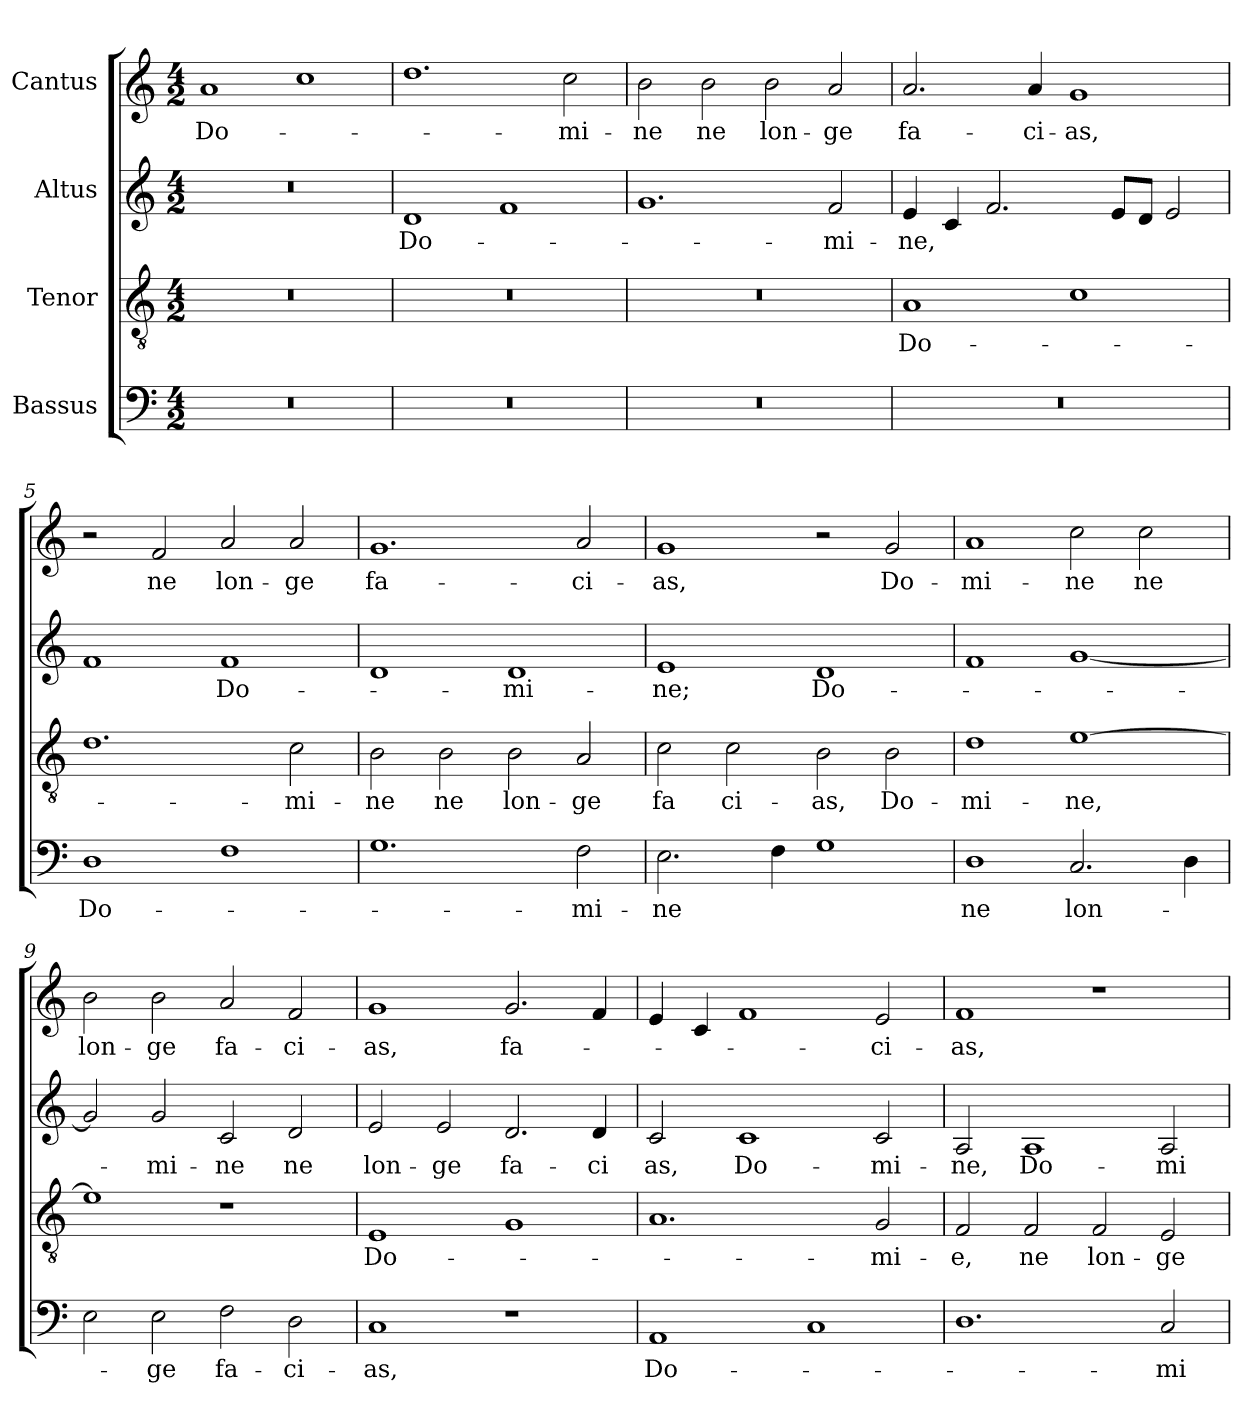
**kern	**text	**kern	**text	**kern	**text	**kern	**text
*part4	*part4	*part3	*part3	*part2	*part2	*part1	*part1
*staff4	*staff4	*staff3	*staff3	*staff2	*staff2	*staff1	*staff1
*I"Bassus	*	*I"Tenor	*	*I"Altus	*	*I"Cantus	*
*clefF4	*	*clefGv2	*	*clefG2	*	*clefG2	*
*k[]	*	*k[]	*	*k[]	*	*k[]	*
*M4/2	*	*M4/2	*	*M4/2	*	*M4/2	*
*MM200	*	*MM200	*	*MM200	*	*MM200	*
=1	=1	=1	=1	=1	=1	=1	=1
!	!	!	!	!	!	!	!LO:LY:b
0r	.	0r	.	0r	.	1a	Do-
.	.	.	.	.	.	1cc	.
=2	=2	=2	=2	=2	=2	=2	=2
!	!	!	!	!	!LO:LY:b	!	!
0r	.	0r	.	1d	Do-	1.dd	.
.	.	.	.	1f	.	.	.
!	!	!	!	!	!	!	!LO:LY:b
.	.	.	.	.	.	2cc\	-mi-
=3	=3	=3	=3	=3	=3	=3	=3
!	!	!	!	!	!	!	!LO:LY:b
0r	.	0r	.	1.g	.	2b\	ne
!	!	!	!	!	!	!	!LO:LY:b
.	.	.	.	.	.	2b\	ne
!	!	!	!	!	!	!	!LO:LY:b
.	.	.	.	.	.	2b\	lon-
!	!	!	!	!	!LO:LY:b	!	!LO:LY:b
.	.	.	.	2f/	-mi-	2a/	-ge
=4	=4	=4	=4	=4	=4	=4	=4
!	!	!	!LO:LY:b	!	!LO:LY:b	!	!LO:LY:b
0r	.	1A	Do-	4e/	-ne,	2.a/	fa-
.	.	.	.	4c/	.	.	.
.	.	.	.	2.f/	.	.	.
!	!	!	!	!	!	!	!LO:LY:b
.	.	.	.	.	.	4a/	-ci-
!	!	!	!	!	!	!	!LO:LY:b
.	.	1c	.	.	.	1g	-as,
.	.	.	.	8e/L	.	.	.
.	.	.	.	8d/J	.	.	.
.	.	.	.	2e/	.	.	.
=5	=5	=5	=5	=5	=5	=5	=5
!	!LO:LY:b	!	!	!	!	!	!
1D	Do-	1.d	.	1f	.	2r	.
!	!	!	!	!	!	!	!LO:LY:b
.	.	.	.	.	.	2f/	ne
!	!	!	!	!	!LO:LY:b	!	!LO:LY:b
1F	.	.	.	1f	Do-	2a/	lon-
!	!	!	!LO:LY:b	!	!	!	!LO:LY:b
.	.	2c\	-mi-	.	.	2a/	-ge
!!LO:LB:g=z
=6	=6	=6	=6	=6	=6	=6	=6
!	!	!	!LO:LY:b	!	!	!	!LO:LY:b
1.G	.	2B\	ne	1d	.	1.g	fa-
!	!	!	!LO:LY:b	!	!	!	!
.	.	2B\	ne	.	.	.	.
!	!	!	!LO:LY:b	!	!LO:LY:b	!	!
.	.	2B\	lon-	1d	-mi-	.	.
!	!LO:LY:b	!	!LO:LY:b	!	!	!	!LO:LY:b
2F\	-mi-	2A/	-ge	.	.	2a/	-ci-
=7	=7	=7	=7	=7	=7	=7	=7
!	!LO:LY:b	!	!LO:LY:b	!	!LO:LY:b	!	!LO:LY:b
2.E\	-ne	2c\	fa	1e	-ne;	1g	-as,
!	!	!	!LO:LY:b	!	!	!	!
.	.	2c\	ci-	.	.	.	.
4F\	.	.	.	.	.	.	.
!	!	!	!LO:LY:b	!	!LO:LY:b	!	!
1G	.	2B\	-as,	1d	Do-	2r	.
!	!	!	!LO:LY:b	!	!	!	!LO:LY:b
.	.	2B\	Do-	.	.	2g/	Do-
=8	=8	=8	=8	=8	=8	=8	=8
!	!LO:LY:b	!	!LO:LY:b	!	!	!	!LO:LY:b
1D	ne	1d	-mi-	1f	.	1a	-mi-
!	!LO:LY:b	!	!LO:LY:b	!	!	!	!LO:LY:b
2.C/	lon-	[1e	-ne,	[1g	.	2cc\	-ne
!	!	!	!	!	!	!	!LO:LY:b
.	.	.	.	.	.	2cc\	ne
4D\	.	.	.	.	.	.	.
=9	=9	=9	=9	=9	=9	=9	=9
!	!	!	!	!	!	!	!LO:LY:b
2E\	.	1e]	.	2g/]	.	2b\	lon-
!	!LO:LY:b	!	!	!	!LO:LY:b	!	!LO:LY:b
2E\	-ge	.	.	2g/	-mi-	2b\	-ge
!	!LO:LY:b	!	!	!	!LO:LY:b	!	!LO:LY:b
2F\	fa-	1r	.	2c/	-ne	2a/	fa-
!	!LO:LY:b	!	!	!	!LO:LY:b	!	!LO:LY:b
2D\	-ci-	.	.	2d/	ne	2f/	-ci-
=10	=10	=10	=10	=10	=10	=10	=10
!	!LO:LY:b	!	!LO:LY:b	!	!LO:LY:b	!	!LO:LY:b
1C	-as,	1E	Do-	2e/	lon-	1g	-as,
!	!	!	!	!	!LO:LY:b	!	!
.	.	.	.	2e/	-ge	.	.
!	!	!	!	!	!LO:LY:b	!	!LO:LY:b
1r	.	1G	.	2.d/	fa-	2.g/	fa-
!	!	!	!	!	!LO:LY:b	!	!
.	.	.	.	4d/	-ci	4f/	.
!!LO:LB:g=z
=11	=11	=11	=11	=11	=11	=11	=11
!	!LO:LY:b	!	!	!	!LO:LY:b	!	!
1AA	Do-	1.A	.	2c/	as,	4e/	.
.	.	.	.	.	.	4c/	.
!	!	!	!	!	!LO:LY:b	!	!
.	.	.	.	1c	Do-	1f	.
1C	.	.	.	.	.	.	.
!	!	!	!LO:LY:b	!	!LO:LY:b	!	!LO:LY:b
.	.	2G/	-mi-	2c/	-mi-	2e/	-ci-
=12	=12	=12	=12	=12	=12	=12	=12
!	!	!	!LO:LY:b	!	!LO:LY:b	!	!LO:LY:b
1.D	.	2F/	-e,	2A/	-ne,	1f	-as,
!	!	!	!LO:LY:b	!	!LO:LY:b	!	!
.	.	2F/	ne	1A	Do-	.	.
!	!	!	!LO:LY:b	!	!	!	!
.	.	2F/	lon-	.	.	1r	.
!	!LO:LY:b	!	!LO:LY:b	!	!LO:LY:b	!	!
2C/	-mi-	2E/	-ge	2A/	-mi-	.	.
=	=	=	=	=	=	=	=
*-	*-	*-	*-	*-	*-	*-	*-
